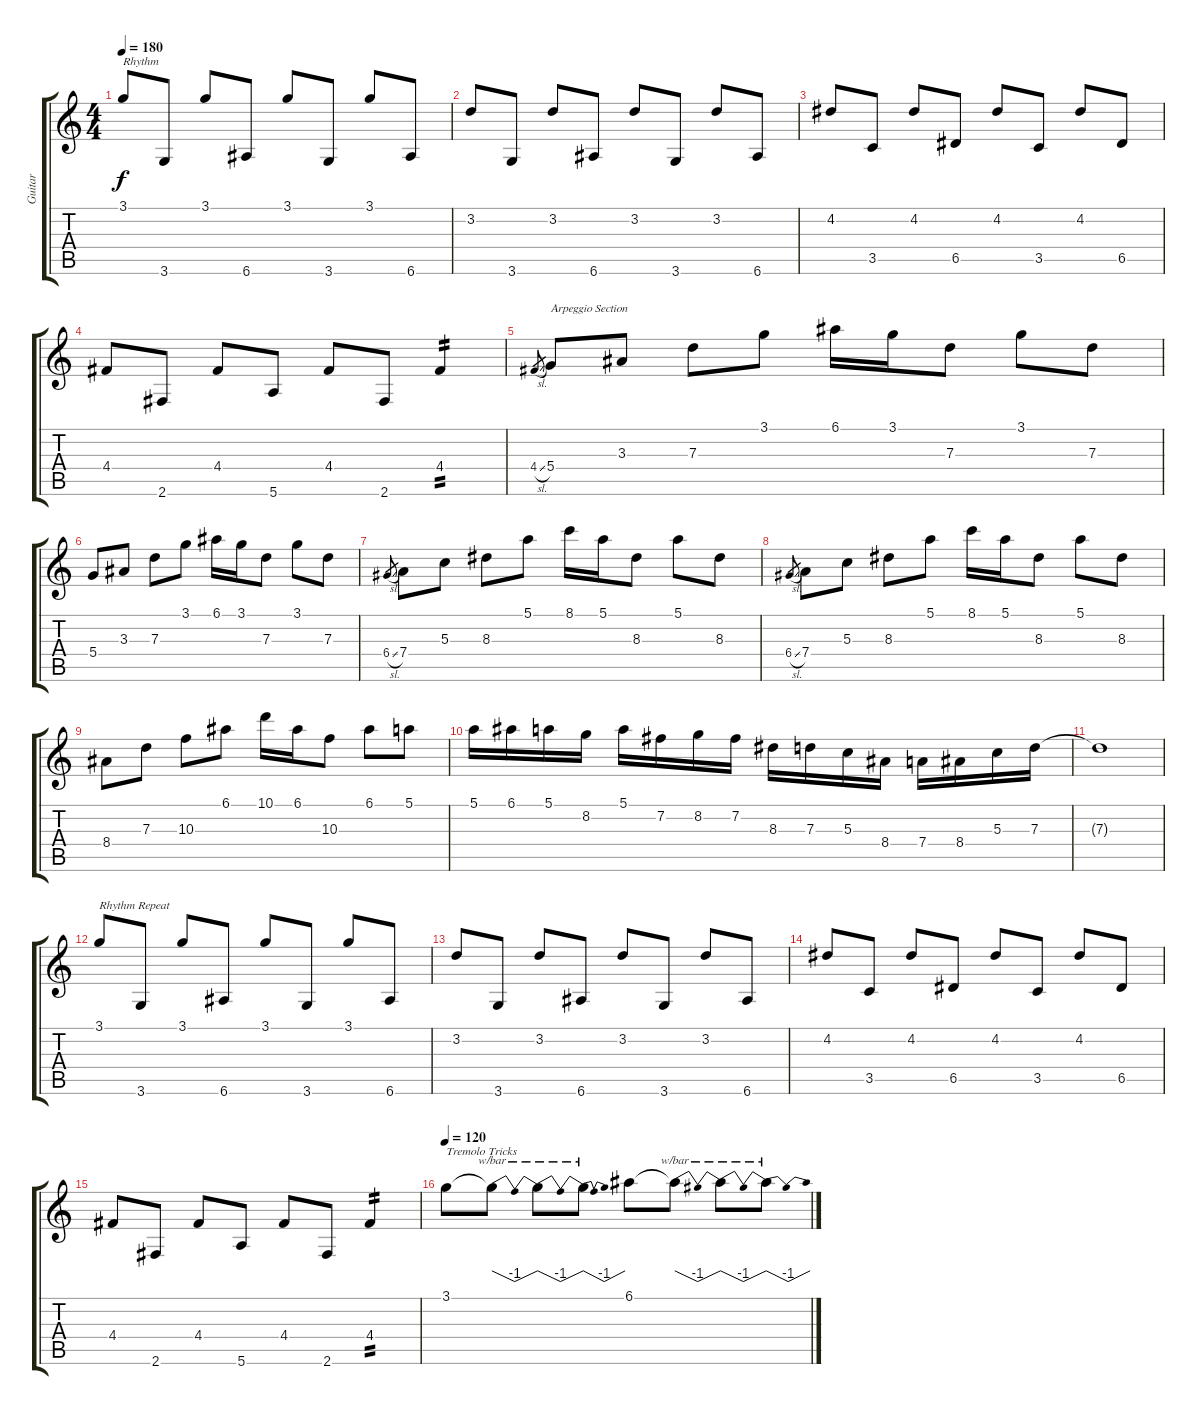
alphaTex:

\track ("Guitar" "Guitar") {instrument acousticguitarnylon}
\staff {score tabs}
\tuning (E4 B3 G3 D3 A2 E2) {hide}
\ts (4 4)
\tempo 180
\clef g2
\ks c
3.1.8{txt "Rhythm" dy f instrument acousticguitarnylon} 3.6.8 3.1.8 6.6.8 3.1.8 3.6.8 3.1.8 6.6.8 |
3.2.8 3.6.8 3.2.8 6.6.8 3.2.8 3.6.8 3.2.8 6.6.8 |
4.2.8 3.5.8 4.2.8 6.5.8 4.2.8 3.5.8 4.2.8 6.5.8 |
4.4.8 2.6.8 4.4.8 5.6.8 4.4.8 2.6.8 4.4.4{tp 2} |
4.4{sl}.8{gr} 5.4.8{txt "Arpeggio Section"} 3.3.8 7.3.8 3.1.8 6.1.16 3.1.16 7.3.8 3.1.8 7.3.8 |
5.4.8 3.3.8 7.3.8 3.1.8 6.1.16 3.1.16 7.3.8 3.1.8 7.3.8 |
6.4{sl}.8{gr} 7.4.8 5.3.8 8.3.8 5.1.8 8.1.16 5.1.16 8.3.8 5.1.8 8.3.8 |
6.4{sl}.8{gr} 7.4.8 5.3.8 8.3.8 5.1.8 8.1.16 5.1.16 8.3.8 5.1.8 8.3.8 |
8.4.8 7.3.8 10.3.8 6.1.8 10.1.16 6.1.16 10.3.8 6.1.8 5.1.8 |
5.1.16 6.1.16 5.1.16 8.2.16 5.1.16 7.2.16 8.2.16 7.2.16 8.3.16 7.3.16 5.3.16 8.4.16 7.4.16 8.4.16 5.3.16 7.3.16 |
7.3{t}.1 |
3.1.8{txt "Rhythm Repeat"} 3.6.8 3.1.8 6.6.8 3.1.8 3.6.8 3.1.8 6.6.8 |
3.2.8 3.6.8 3.2.8 6.6.8 3.2.8 3.6.8 3.2.8 6.6.8 |
4.2.8 3.5.8 4.2.8 6.5.8 4.2.8 3.5.8 4.2.8 6.5.8 |
4.4.8 2.6.8 4.4.8 5.6.8 4.4.8 2.6.8 4.4.4{tp 2} |
\tempo 120
3.1.8{txt "Tremolo Tricks"} 3.1{t}.8{tbe (dip default 0 0 30 -4 60 0)} 3.1{t}.8{tbe (dip default 0 0 30 -4 60 0)} 3.1{t}.8{tbe (dip default 0 0 30 -4 60 0)} 6.1.8 6.1{t}.8{tbe (dip default 0 0 30 -4 60 0)} 6.1{t}.8{tbe (dip default 0 0 30 -4 60 0)} 6.1{t}.8{tbe (dip default 0 0 30 -4 60 0)}
